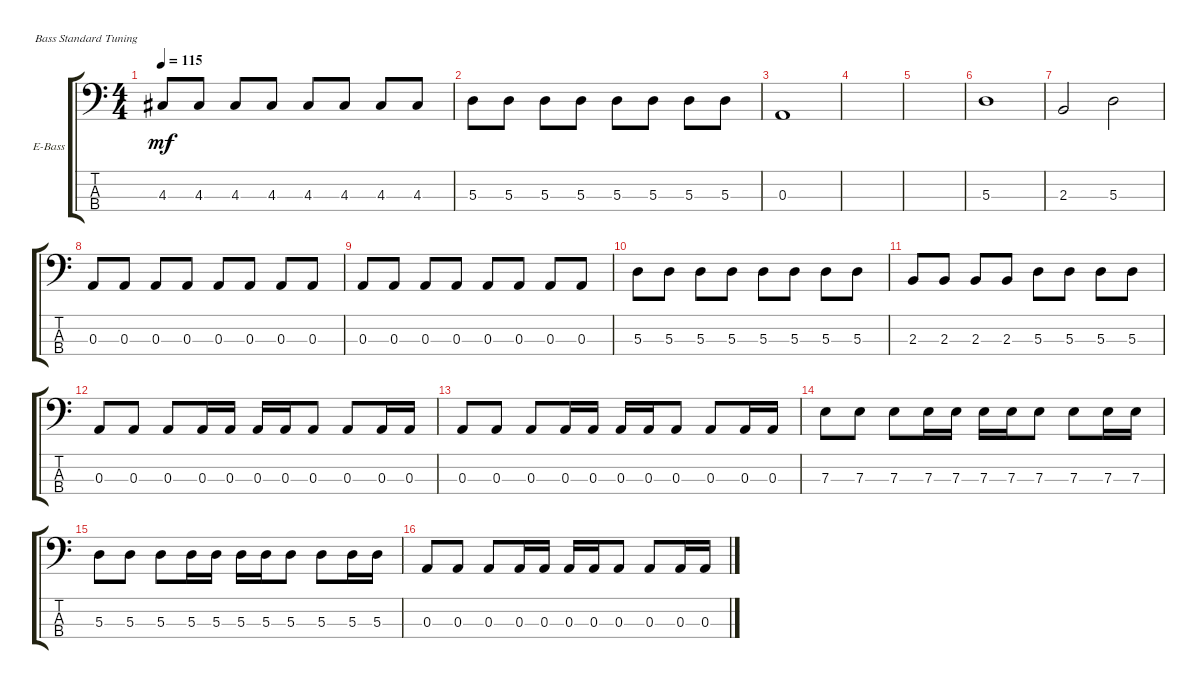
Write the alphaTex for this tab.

\defaultSystemsLayout 4
\bracketExtendMode groupsimilarinstruments
\firstSystemTrackNameOrientation horizontal
\otherSystemsTrackNameOrientation horizontal
\track ("Electric Bass" "E-Bass") {instrument electricbassfinger}
\staff {score tabs}
\tuning (G2 D2 A1 E1)
\ts (4 4)
\tempo 115
\clef f4
\scale
0.487395
\ks c
4.3.8{dy mf instrument electricbassfinger} 4.3.8 4.3.8 4.3.8 4.3.8 4.3.8 4.3.8 4.3.8 |
\scale
0.256303 5.3.8 5.3.8 5.3.8 5.3.8 5.3.8 5.3.8 5.3.8 5.3.8 |
\scale
0.256303 0.3.1 |
\scale
0.333333 |
\scale
0.333333 |
\scale
0.333333 5.3.1 |
\scale
0.333333 2.3.2 5.3.2 |
\scale
0.333333 0.3.8 0.3.8 0.3.8 0.3.8 0.3.8 0.3.8 0.3.8 0.3.8 |
\scale
0.333333 0.3.8 0.3.8 0.3.8 0.3.8 0.3.8 0.3.8 0.3.8 0.3.8 |
\scale
0.333333 5.3.8 5.3.8 5.3.8 5.3.8 5.3.8 5.3.8 5.3.8 5.3.8 |
\scale
0.333333 2.3.8 2.3.8 2.3.8 2.3.8 5.3.8 5.3.8 5.3.8 5.3.8 |
\scale
0.333333 0.3.8 0.3.8 0.3.8 0.3.16 0.3.16 0.3.16 0.3.16 0.3.8 0.3.8 0.3.16 0.3.16 |
\scale
0.333333 0.3.8 0.3.8 0.3.8 0.3.16 0.3.16 0.3.16 0.3.16 0.3.8 0.3.8 0.3.16 0.3.16 |
\scale
0.333333 7.3.8 7.3.8 7.3.8 7.3.16 7.3.16 7.3.16 7.3.16 7.3.8 7.3.8 7.3.16 7.3.16 |
\scale
0.333333 5.3.8 5.3.8 5.3.8 5.3.16 5.3.16 5.3.16 5.3.16 5.3.8 5.3.8 5.3.16 5.3.16 |
\scale
0.333333 0.3.8 0.3.8 0.3.8 0.3.16 0.3.16 0.3.16 0.3.16 0.3.8 0.3.8 0.3.16 0.3.16
